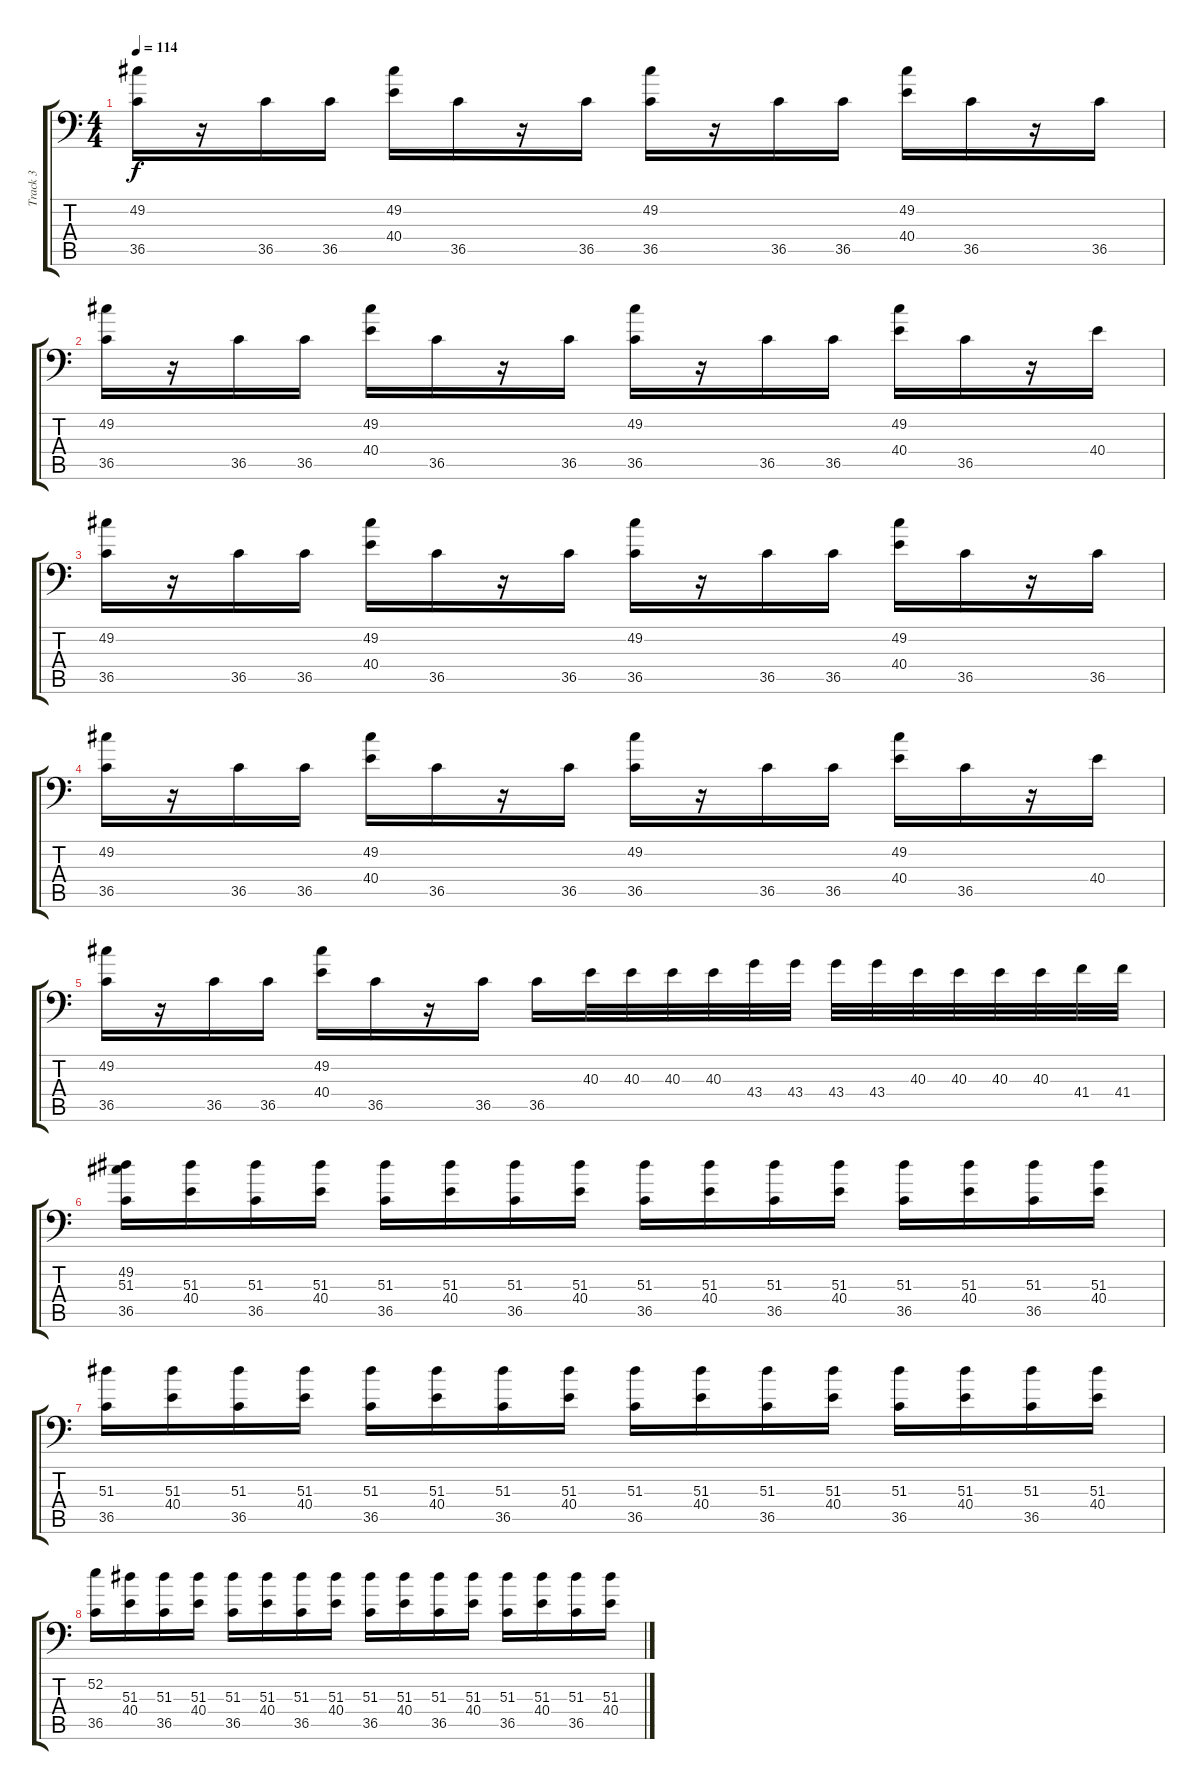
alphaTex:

\track ("Track 3" "Track 3") {instrument acousticgrandpiano}
\staff {score tabs}
\tuning (C-1 C-1 C-1 C-1 C-1 C-1) {hide}
\ts (4 4)
\tempo 114
\clef f4
\ks c
(49.2 36.5).16{dy f} r.16 36.5.16 36.5.16 (49.2 40.4).16 36.5.16 r.16 36.5.16 (49.2 36.5).16 r.16 36.5.16 36.5.16 (49.2 40.4).16 36.5.16 r.16 36.5.16 |
(49.2 36.5).16 r.16 36.5.16 36.5.16 (49.2 40.4).16 36.5.16 r.16 36.5.16 (49.2 36.5).16 r.16 36.5.16 36.5.16 (49.2 40.4).16 36.5.16 r.16 40.4.16 |
(49.2 36.5).16 r.16 36.5.16 36.5.16 (49.2 40.4).16 36.5.16 r.16 36.5.16 (49.2 36.5).16 r.16 36.5.16 36.5.16 (49.2 40.4).16 36.5.16 r.16 36.5.16 |
(49.2 36.5).16 r.16 36.5.16 36.5.16 (49.2 40.4).16 36.5.16 r.16 36.5.16 (49.2 36.5).16 r.16 36.5.16 36.5.16 (49.2 40.4).16 36.5.16 r.16 40.4.16 |
(49.2 36.5).16 r.16 36.5.16 36.5.16 (49.2 40.4).16 36.5.16 r.16 36.5.16 36.5.16 40.3.32 40.3.32 40.3.32 40.3.32 43.4.32 43.4.32 43.4.32 43.4.32 40.3.32 40.3.32 40.3.32 40.3.32 41.4.32 41.4.32 |
(49.2 51.3 36.5).16 (51.3 40.4).16 (51.3 36.5).16 (51.3 40.4).16 (51.3 36.5).16 (51.3 40.4).16 (51.3 36.5).16 (51.3 40.4).16 (51.3 36.5).16 (51.3 40.4).16 (51.3 36.5).16 (51.3 40.4).16 (51.3 36.5).16 (51.3 40.4).16 (51.3 36.5).16 (51.3 40.4).16 |
(51.3 36.5).16 (51.3 40.4).16 (51.3 36.5).16 (51.3 40.4).16 (51.3 36.5).16 (51.3 40.4).16 (51.3 36.5).16 (51.3 40.4).16 (51.3 36.5).16 (51.3 40.4).16 (51.3 36.5).16 (51.3 40.4).16 (51.3 36.5).16 (51.3 40.4).16 (51.3 36.5).16 (51.3 40.4).16 |
(52.2 36.5).16 (51.3 40.4).16 (51.3 36.5).16 (51.3 40.4).16 (51.3 36.5).16 (51.3 40.4).16 (51.3 36.5).16 (51.3 40.4).16 (51.3 36.5).16 (51.3 40.4).16 (51.3 36.5).16 (51.3 40.4).16 (51.3 36.5).16 (51.3 40.4).16 (51.3 36.5).16 (51.3 40.4).16
